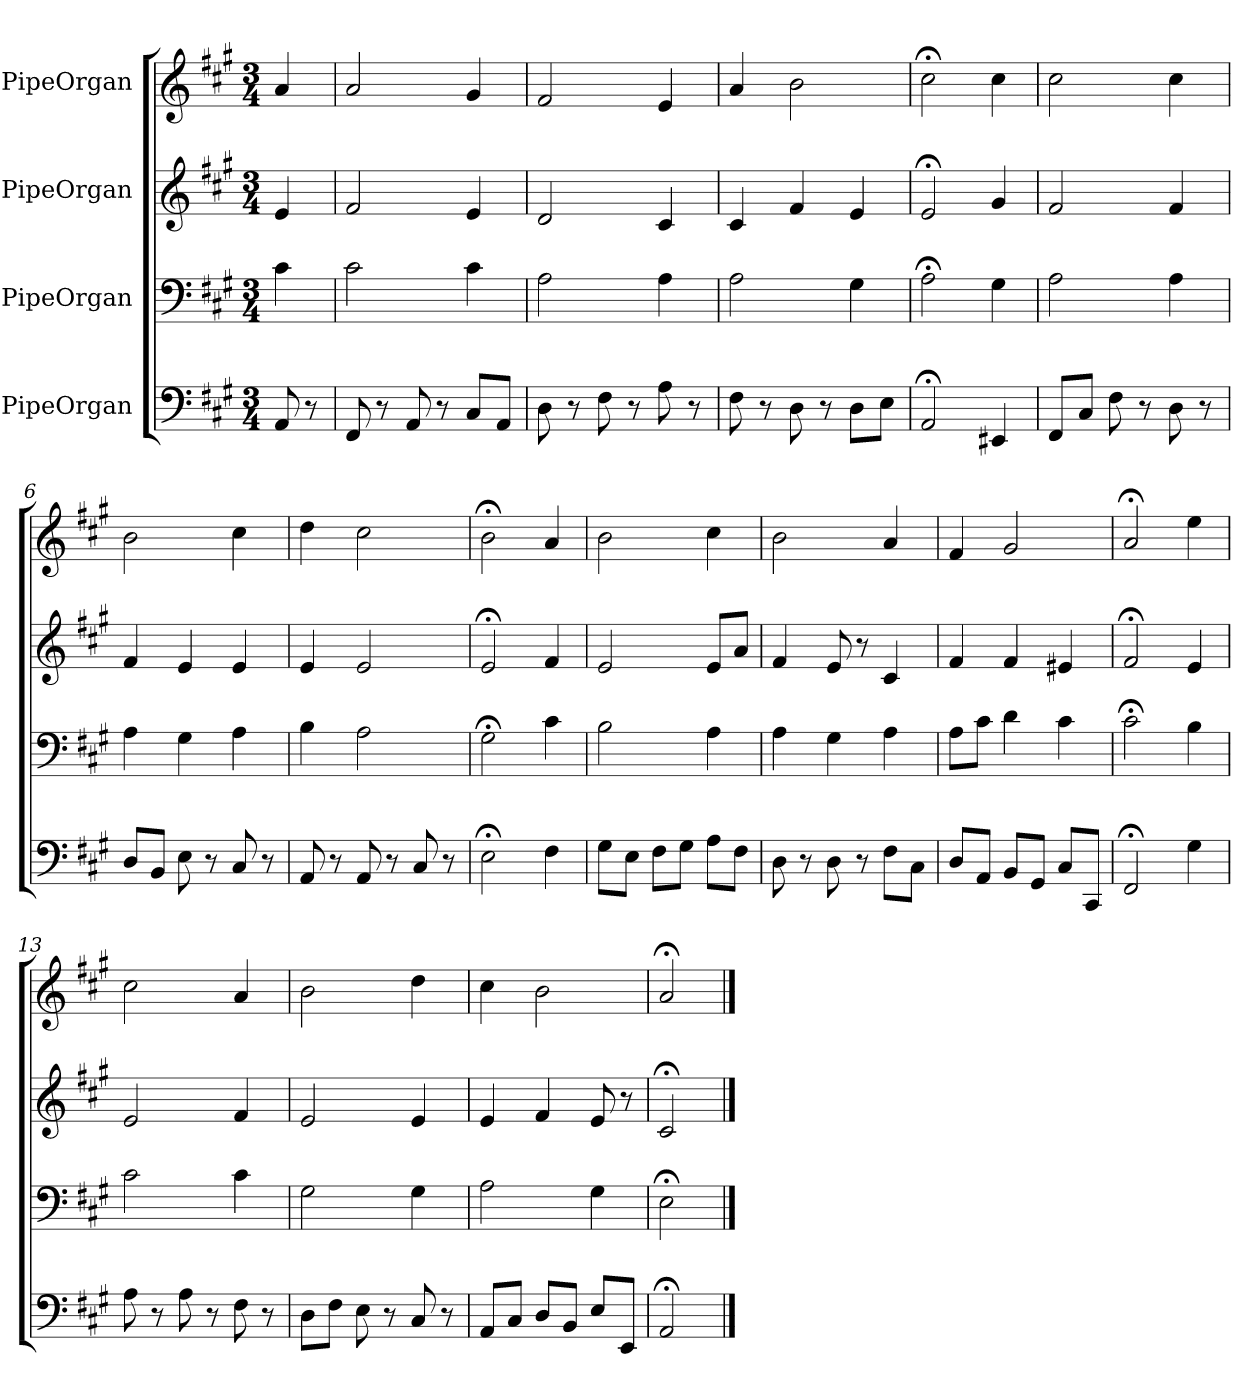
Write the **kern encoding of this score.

**kern	**kern	**kern	**kern
*part4	*part3	*part2	*part1
*staff4	*staff3	*staff2	*staff1
*I"PipeOrgan	*I"PipeOrgan	*I"PipeOrgan	*I"PipeOrgan
*clefF4	*clefF4	*clefG2	*clefG2
*k[f#c#g#]	*k[f#c#g#]	*k[f#c#g#]	*k[f#c#g#]
*A:	*A:	*A:	*A:
*M3/4	*M3/4	*M3/4	*M3/4
*MM60	*MM60	*MM60	*MM60
=	=	=	=
8AA	4c#	4e	4a
8r	.	.	.
=1	=1	=1	=1
8FF#	2c#	2f#	2a
8r	.	.	.
8AA	.	.	.
8r	.	.	.
8C#/L	4c#	4e	4g#
8AA/J	.	.	.
=2	=2	=2	=2
8D	2A	2d	2f#
8r	.	.	.
8F#	.	.	.
8r	.	.	.
8A	4A	4c#	4e
8r	.	.	.
=3	=3	=3	=3
8F#	2A	4c#	4a
8r	.	.	.
8D	.	4f#	2b
8r	.	.	.
8D\L	4G#	4e	.
8E\J	.	.	.
=4	=4	=4	=4
2AA;<	2A;<	2e;<	2cc#;<
4EE#X	4G#	4g#	4cc#
=5	=5	=5	=5
8FF#/L	2A	2f#	2cc#
8C#/J	.	.	.
8F#	.	.	.
8r	.	.	.
8D	4A	4f#	4cc#
8r	.	.	.
=6	=6	=6	=6
8D/L	4A	4f#	2b
8BB/J	.	.	.
8E	4G#	4e	.
8r	.	.	.
8C#	4A	4e	4cc#
8r	.	.	.
=7	=7	=7	=7
8AA	4B	4e	4dd
8r	.	.	.
8AA	2A	2e	2cc#
8r	.	.	.
8C#	.	.	.
8r	.	.	.
=8	=8	=8	=8
2E;<	2G#;<	2e;<	2b;<
4F#	4c#	4f#	4a
=9	=9	=9	=9
8G#\L	2B	2e	2b
8E\J	.	.	.
8F#\L	.	.	.
8G#\J	.	.	.
8A\L	4A	8e/L	4cc#
8F#\J	.	8a/J	.
=10	=10	=10	=10
8D	4A	4f#	2b
8r	.	.	.
8D	4G#	8e	.
8r	.	8r	.
8F#\L	4A	4c#	4a
8C#\J	.	.	.
=11	=11	=11	=11
8D/L	8A\L	4f#	4f#
8AA/J	8c#\J	.	.
8BB/L	4d	4f#	2g#
8GG#/J	.	.	.
8C#/L	4c#	4e#X	.
8CC#/J	.	.	.
=12	=12	=12	=12
2FF#;<	2c#;<	2f#;<	2a;<
4G#	4B	4e	4ee
=13	=13	=13	=13
8A	2c#	2e	2cc#
8r	.	.	.
8A	.	.	.
8r	.	.	.
8F#	4c#	4f#	4a
8r	.	.	.
=14	=14	=14	=14
8D\L	2G#	2e	2b
8F#\J	.	.	.
8E	.	.	.
8r	.	.	.
8C#	4G#	4e	4dd
8r	.	.	.
=15	=15	=15	=15
8AA/L	2A	4e	4cc#
8C#/J	.	.	.
8D/L	.	4f#	2b
8BB/J	.	.	.
8E/L	4G#	8e	.
8EE/J	.	8r	.
=16	=16	=16	=16
2AA;<	2E;<	2c#;<	2a;<
==	==	==	==
*-	*-	*-	*-
